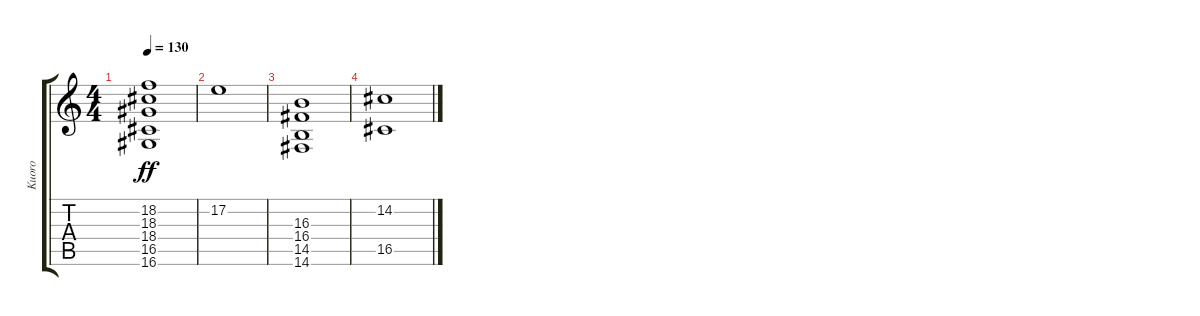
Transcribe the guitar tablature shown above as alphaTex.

\track ("Kuoro" "Kuoro") {instrument choiraahs}
\staff {score tabs}
\tuning (E4 B3 G3 D3 A2 E2) {hide}
\ts (4 4)
\tempo 130
\clef g2
\ks c
(18.2 18.3 18.4 16.5 16.6).1{dy ff} |
17.2.1 |
(16.3 16.4 14.5 14.6).1 |
(14.2 16.5).1
